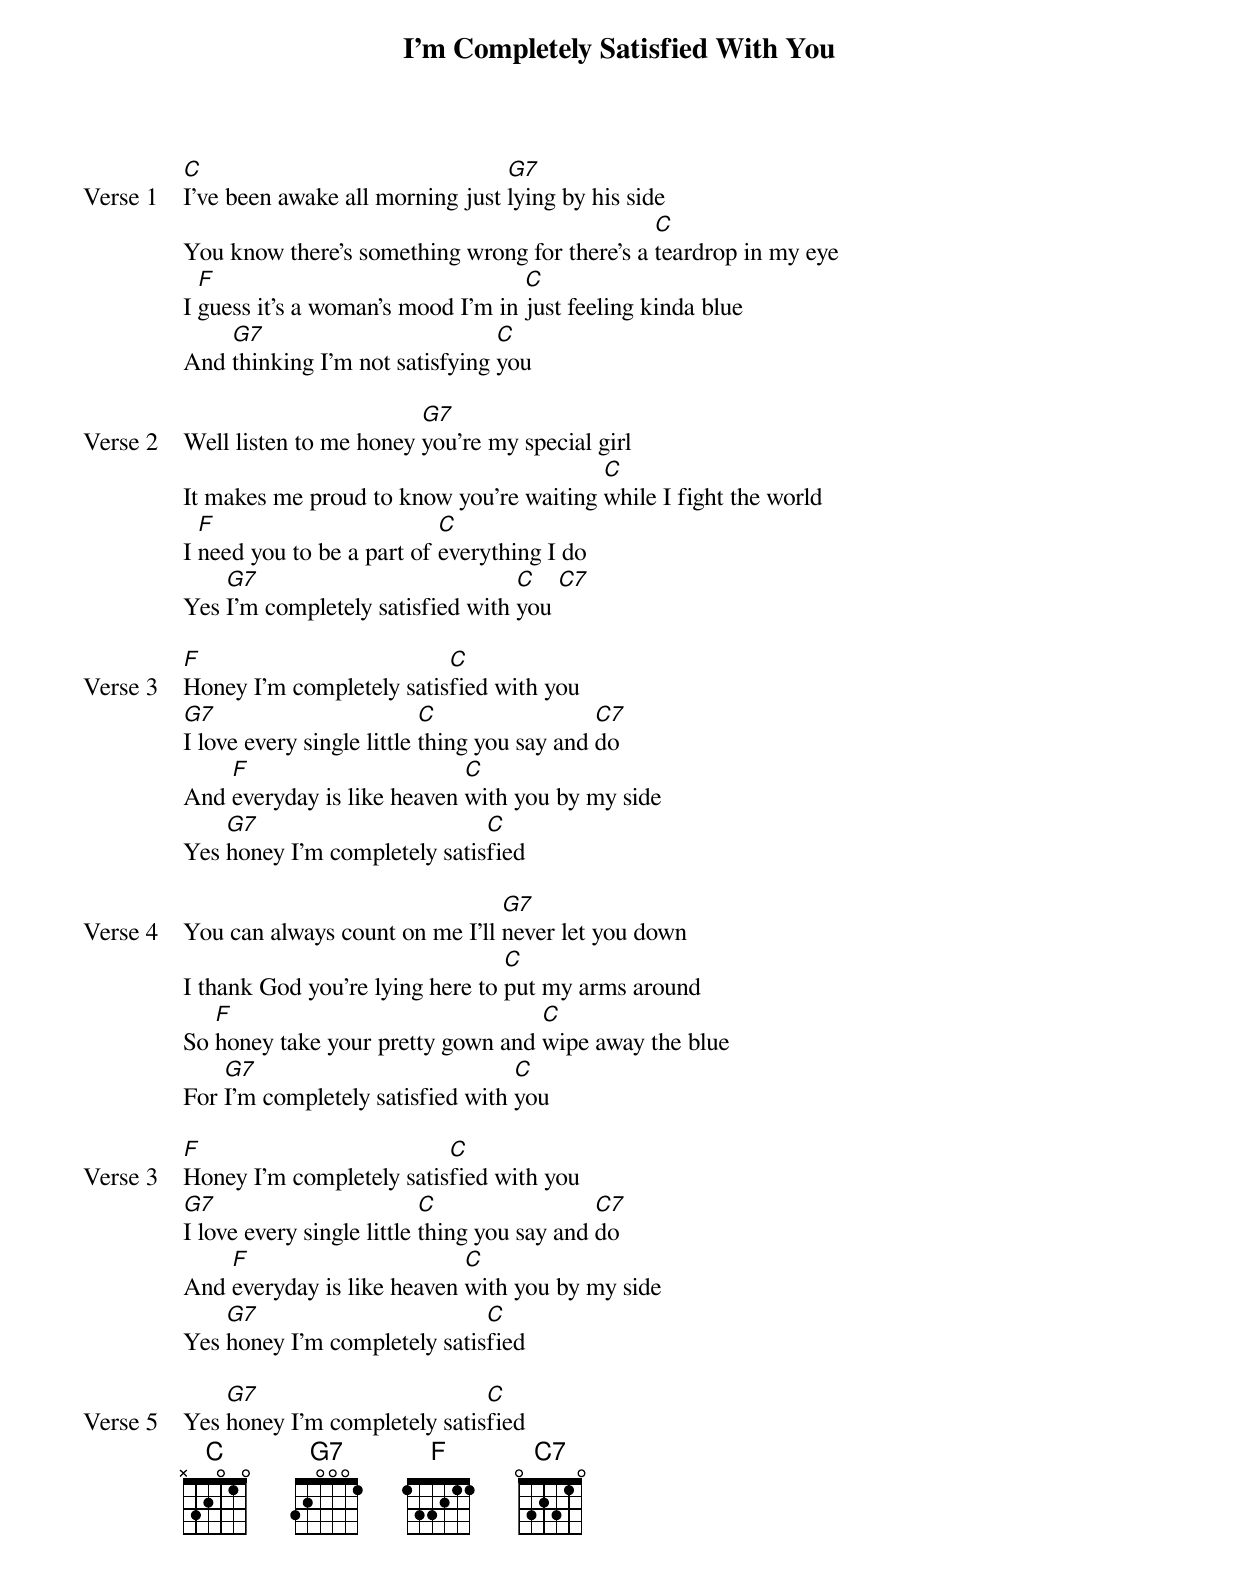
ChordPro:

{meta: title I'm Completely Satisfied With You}
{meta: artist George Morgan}
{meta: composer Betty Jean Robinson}
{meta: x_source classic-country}
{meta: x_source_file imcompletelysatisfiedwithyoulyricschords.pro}
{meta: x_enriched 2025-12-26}

{start_of_verse: Verse 1}
[C]I've been awake all morning just [G7]lying by his side
You know there's something wrong for there's a [C]teardrop in my eye
I [F]guess it's a woman's mood I'm in [C]just feeling kinda blue
And [G7]thinking I'm not satisfying [C]you
{end_of_verse}

{start_of_verse: Verse 2}
Well listen to me honey [G7]you're my special girl
It makes me proud to know you're waiting [C]while I fight the world
I [F]need you to be a part of [C]everything I do
Yes [G7]I'm completely satisfied with [C]you [C7]
{end_of_verse}

{start_of_verse: Verse 3}
[F]Honey I'm completely satis[C]fied with you
[G7]I love every single little [C]thing you say and [C7]do
And [F]everyday is like heaven [C]with you by my side
Yes [G7]honey I'm completely satis[C]fied
{end_of_verse}

{start_of_verse: Verse 4}
You can always count on me I'll [G7]never let you down
I thank God you're lying here to [C]put my arms around
So [F]honey take your pretty gown and [C]wipe away the blue
For [G7]I'm completely satisfied with [C]you
{end_of_verse}

{start_of_verse: Verse 3}
[F]Honey I'm completely satis[C]fied with you
[G7]I love every single little [C]thing you say and [C7]do
And [F]everyday is like heaven [C]with you by my side
Yes [G7]honey I'm completely satis[C]fied
{end_of_verse}

{start_of_verse: Verse 5}
Yes [G7]honey I'm completely satis[C]fied
{end_of_verse}
